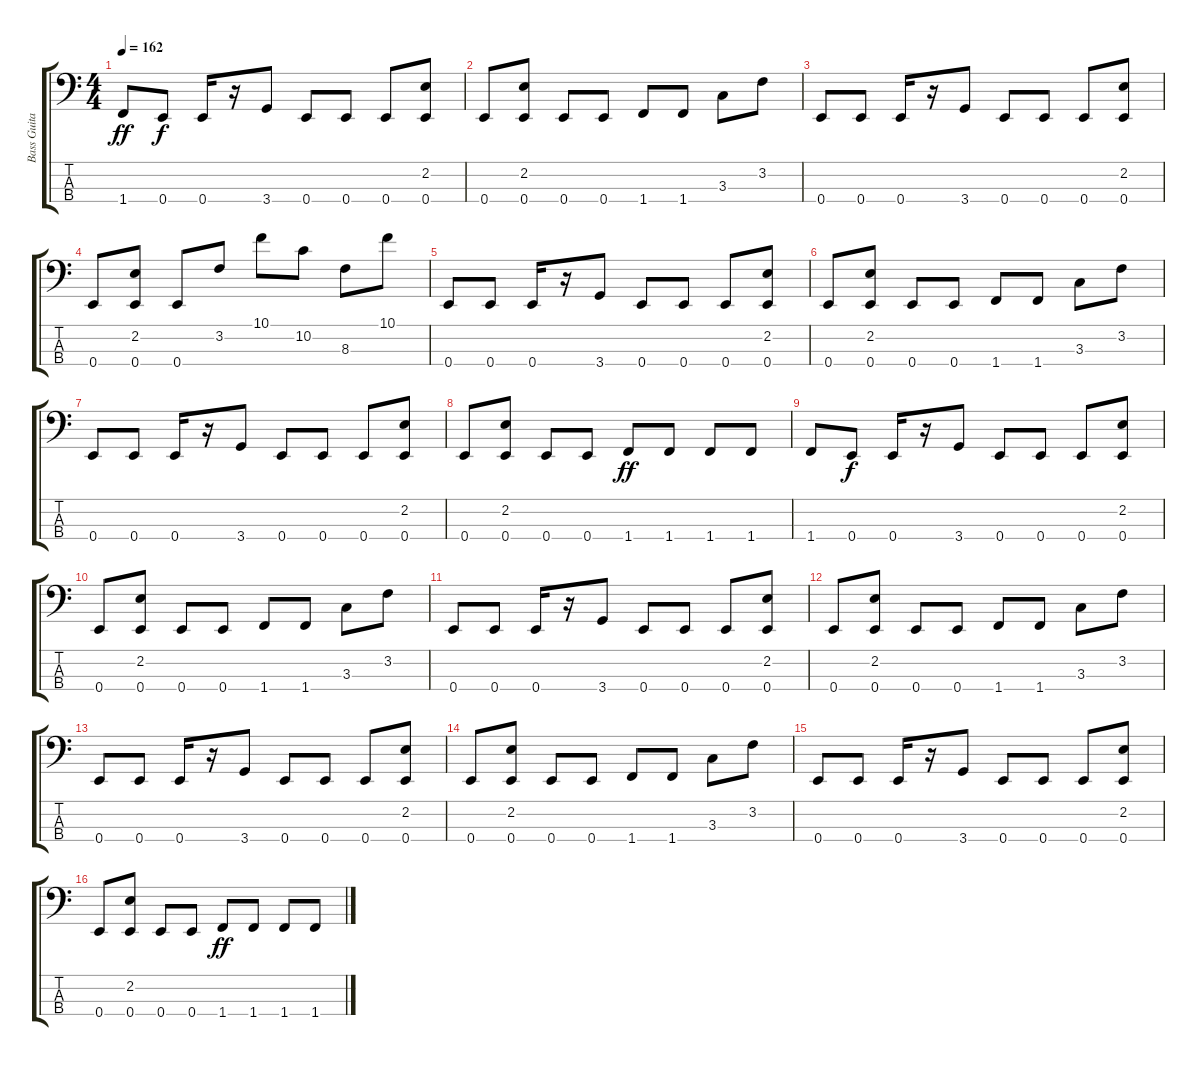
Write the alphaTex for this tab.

\track ("Bass Guitar" "Bass Guita") {instrument electricbasspick}
\staff {score tabs}
\tuning (G2 D2 A1 E1) {hide}
\ts (4 4)
\tempo 162
\clef f4
\ks c
1.4.8{dy ff} 0.4.8{dy f} 0.4.16 r.16 3.4.8 0.4.8 0.4.8 0.4.8 (2.2 0.4).8 |
0.4.8 (2.2 0.4).8 0.4.8 0.4.8 1.4.8 1.4.8 3.3.8 3.2.8 |
0.4.8 0.4.8 0.4.16 r.16 3.4.8 0.4.8 0.4.8 0.4.8 (2.2 0.4).8 |
0.4.8 (2.2 0.4).8 0.4.8 3.2.8 10.1.8 10.2.8 8.3.8 10.1.8 |
0.4.8 0.4.8 0.4.16 r.16 3.4.8 0.4.8 0.4.8 0.4.8 (2.2 0.4).8 |
0.4.8 (2.2 0.4).8 0.4.8 0.4.8 1.4.8 1.4.8 3.3.8 3.2.8 |
0.4.8 0.4.8 0.4.16 r.16 3.4.8 0.4.8 0.4.8 0.4.8 (2.2 0.4).8 |
0.4.8 (2.2 0.4).8 0.4.8 0.4.8 1.4.8{dy ff} 1.4.8 1.4.8 1.4.8 |
1.4.8 0.4.8{dy f} 0.4.16 r.16 3.4.8 0.4.8 0.4.8 0.4.8 (2.2 0.4).8 |
0.4.8 (2.2 0.4).8 0.4.8 0.4.8 1.4.8 1.4.8 3.3.8 3.2.8 |
0.4.8 0.4.8 0.4.16 r.16 3.4.8 0.4.8 0.4.8 0.4.8 (2.2 0.4).8 |
0.4.8 (2.2 0.4).8 0.4.8 0.4.8 1.4.8 1.4.8 3.3.8 3.2.8 |
0.4.8 0.4.8 0.4.16 r.16 3.4.8 0.4.8 0.4.8 0.4.8 (2.2 0.4).8 |
0.4.8 (2.2 0.4).8 0.4.8 0.4.8 1.4.8 1.4.8 3.3.8 3.2.8 |
0.4.8 0.4.8 0.4.16 r.16 3.4.8 0.4.8 0.4.8 0.4.8 (2.2 0.4).8 |
0.4.8 (2.2 0.4).8 0.4.8 0.4.8 1.4.8{dy ff} 1.4.8 1.4.8 1.4.8
